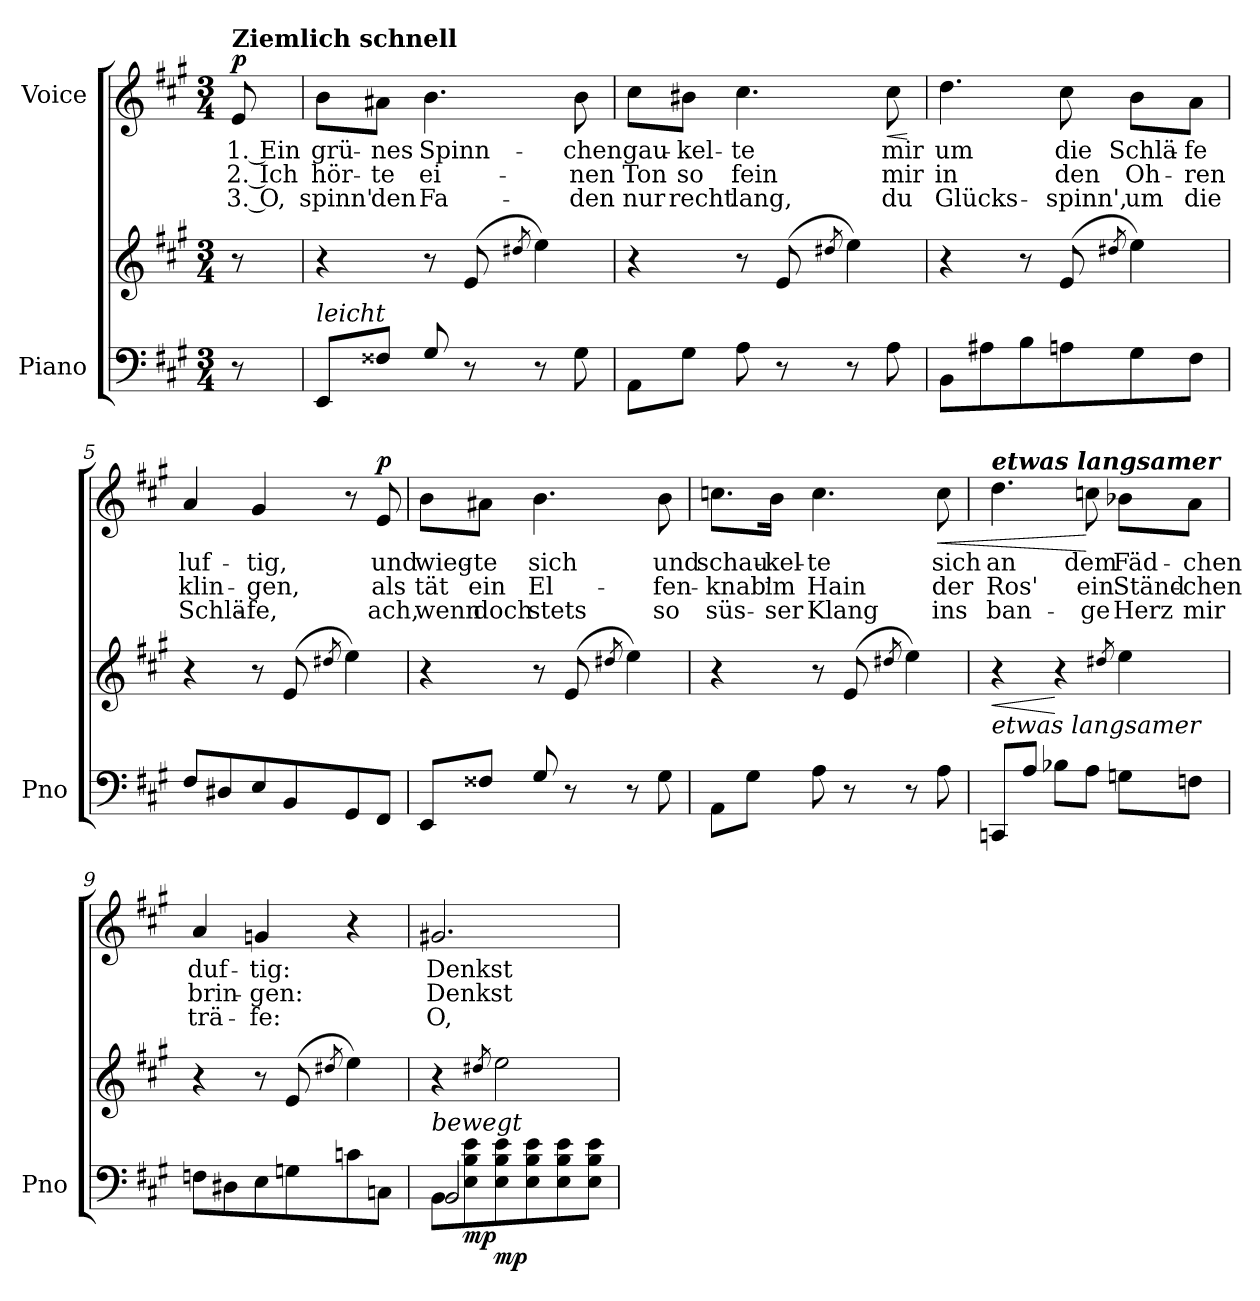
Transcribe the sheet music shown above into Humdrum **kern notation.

**kern	**kern	**dynam	**kern	**text	**text	**text	**dynam
*part2	*part2	*part2	*part1	*part1	*part1	*part1	*part1
*staff3	*staff2	*staff2/3	*staff1	*staff1	*staff1	*staff1	*staff1
*I"Piano	*	*	*I"Voice	*	*	*	*
*I'Pno	*	*	*	*	*	*	*
*clefF4	*clefG2	*	*clefG2	*	*	*	*
*k[f#c#g#]	*k[f#c#g#]	*	*k[f#c#g#]	*	*	*	*
*M3/4	*M3/4	*	*M3/4	*	*	*	*
=1	=1	=1	=1	=1	=1	=1	=1
!	!	!	!LO:TX:a:B:t=Ziemlich schnell	!	!	!	!
!	!	!	!	!LO:LY:b	!LO:LY:b	!LO:LY:b	!LO:DY:a
8r	8r	.	8e/	1. Ein	2. Ich	3. O,	p
=2	=2	=2	=2	=2	=2	=2	=2
!LO:TX:a:i:t=leicht	!	!	!	!	!	!	!
!	!	!	!	!LO:LY:b	!LO:LY:b	!LO:LY:b	!
8EE/L	4r	.	8b\L	grü-	hör-	spinn'	.
!	!	!	!	!LO:LY:b	!LO:LY:b	!LO:LY:b	!
8F##X/J	.	.	8a#X\J	-nes	-te	den	.
!	!	!	!	!LO:LY:b	!LO:LY:b	!LO:LY:b	!
8G#/	8r	.	4.b\	Spinn-	ei-	Fa-	.
8r	(>8e/	.	.	.	.	.	.
.	8qdd#X/	.	.	.	.	.	.
8r	4ee\)	.	.	.	.	.	.
!	!	!	!	!LO:LY:b	!LO:LY:b	!LO:LY:b	!
8G#\	.	.	8b\	-chen	-nen	-den	.
=3	=3	=3	=3	=3	=3	=3	=3
!	!	!	!	!LO:LY:b	!LO:LY:b	!LO:LY:b	!
8AA\L	4r	.	8cc#\L	gau-	Ton	nur	.
!	!	!	!	!LO:LY:b	!LO:LY:b	!LO:LY:b	!
8G#\J	.	.	8b#X\J	-kel-	so	recht	.
!	!	!	!	!LO:LY:b	!LO:LY:b	!LO:LY:b	!
8A\	8r	.	4.cc#\	-te	fein	lang,	.
8r	(>8e/	.	.	.	.	.	.
.	8qdd#X/	.	.	.	.	.	.
8r	4ee\)	.	.	.	.	.	.
!	!	!	!	!LO:LY:b	!LO:LY:b	!LO:LY:b	!LO:HP:b
8A\	.	.	8cc#\	mir	mir	du	<
.	.	.	.	.	.	.	[
!!LO:LB:g=z
=4	=4	=4	=4	=4	=4	=4	=4
!	!	!	!	!LO:LY:b	!LO:LY:b	!LO:LY:b	!
8BB\L	4r	.	4.dd\	um	in	Glücks-	.
8A#X\	.	.	.	.	.	.	.
8B\	8r	.	.	.	.	.	.
!	!	!	!	!LO:LY:b	!LO:LY:b	!LO:LY:b	!
8An\	(>8e/	.	8cc#\	die	den	-spinn',	.
.	8qdd#X/	.	.	.	.	.	.
!	!	!	!	!LO:LY:b	!LO:LY:b	!LO:LY:b	!
8G#\	4ee\)	.	8b\L	Schlä-	Oh-	um	.
!	!	!	!	!LO:LY:b	!LO:LY:b	!LO:LY:b	!
8F#\J	.	.	8a\J	-fe	-ren	die	.
=5	=5	=5	=5	=5	=5	=5	=5
!	!	!	!	!LO:LY:b	!LO:LY:b	!LO:LY:b	!
8F#/L	4r	.	4a/	luf-	klin-	Schlä-	.
8D#X/	.	.	.	.	.	.	.
!	!	!	!	!LO:LY:b	!LO:LY:b	!LO:LY:b	!
8E/	8r	.	4g#/	-tig,	-gen,	-fe,	.
8BB/	(>8e/	.	.	.	.	.	.
.	8qdd#X/	.	.	.	.	.	.
8GG#/	4ee\)	.	8r	.	.	.	.
!	!	!	!	!LO:LY:b	!LO:LY:b	!LO:LY:b	!LO:DY:a
8FF#/J	.	.	8e/	und	als	ach,	p
=6	=6	=6	=6	=6	=6	=6	=6
!	!	!	!	!LO:LY:b	!LO:LY:b	!LO:LY:b	!
8EE/L	4r	.	8b\L	wieg-	tät	wenn	.
!	!	!	!	!LO:LY:b	!LO:LY:b	!LO:LY:b	!
8F##X/J	.	.	8a#X\J	-te	ein	doch	.
!	!	!	!	!LO:LY:b	!LO:LY:b	!LO:LY:b	!
8G#/	8r	.	4.b\	sich	El-	stets	.
8r	(>8e/	.	.	.	.	.	.
.	8qdd#X/	.	.	.	.	.	.
8r	4ee\)	.	.	.	.	.	.
!	!	!	!	!LO:LY:b	!LO:LY:b	!LO:LY:b	!
8G#\	.	.	8b\	und	-fen-	so	.
!!LO:LB:g=z
=7	=7	=7	=7	=7	=7	=7	=7
!	!	!	!	!LO:LY:b	!LO:LY:b	!LO:LY:b	!
8AA\L	4r	.	8.ccn\L	schau-	-knab'	süs-	.
8G#\J	.	.	.	.	.	.	.
!	!	!	!	!LO:LY:b	!LO:LY:b	!LO:LY:b	!
.	.	.	16b\Jk	-kel-	im	-ser	.
!	!	!	!	!LO:LY:b	!LO:LY:b	!LO:LY:b	!
8A\	8r	.	4.cc\	-te	Hain	Klang	.
8r	(>8e/	.	.	.	.	.	.
.	8qdd#X/	.	.	.	.	.	.
8r	4ee\)	.	.	.	.	.	.
!	!	!	!	!LO:LY:b	!LO:LY:b	!LO:LY:b	!LO:HP:b
8A\	.	.	8cc\	sich	der	ins	<
=8	=8	=8	=8	=8	=8	=8	=8
!	!	!	!LO:TX:a:Bi:t=etwas langsamer	!	!	!	!
!LO:TX:a:i:t=etwas langsamer	!	!	!	!	!	!	!
!	!	!LO:HP:b	!	!LO:LY:b	!LO:LY:b	!LO:LY:b	!
8CCn/L	4r	<	4.dd\	an	Ros'	ban-	.
8A/J	.	.	.	.	.	.	.
8B-X\L	4r	[	.	.	.	.	.
!	!	!	!	!LO:LY:b	!LO:LY:b	!LO:LY:b	!
8A\J	.	.	8ccn\	dem	ein	-ge	[
*	*	*	*MM100	*	*	*	*
.	8qdd#X/	.	.	.	.	.	.
!	!	!	!	!LO:LY:b	!LO:LY:b	!LO:LY:b	!
8Gn\L	4ee\	.	8b-X\L	Fäd-	Ständ-	Herz	.
!	!	!	!	!LO:LY:b	!LO:LY:b	!LO:LY:b	!
8Fn\J	.	.	8a\J	-chen	-chen	mir	.
=9	=9	=9	=9	=9	=9	=9	=9
!	!	!	!	!LO:LY:b	!LO:LY:b	!LO:LY:b	!
8Fn\L	4r	.	4a/	duf-	brin-	trä-	.
8D#X\	.	.	.	.	.	.	.
!	!	!	!	!LO:LY:b	!LO:LY:b	!LO:LY:b	!
8E\	8r	.	4gn/	-tig:	-gen:	-fe:	.
8Gn\	(>8e/	.	.	.	.	.	.
.	8qdd#X/	.	.	.	.	.	.
8cn\	4ee\)	.	4r	.	.	.	.
8Cn\J	.	.	.	.	.	.	.
!!LO:PB:g=z
=10	=10	=10	=10	=10	=10	=10	=10
*	*	*	*MM130	*	*	*	*
*^	*	*	*	*	*	*	*
!LO:TX:a:i:t=bewegt	!	!	!	!	!	!	!	!
!	!	!	!	!	!LO:LY:b	!LO:LY:b	!LO:LY:b	!LO:DY:a
!	!	!	!	!	!	!	!	!LO:DY:n=1:a
8BB\L	2BB/	4r	.	2.g#X/	Denkst	Denkst	O,	mf other-dynamics
!	!	!	!LO:DY:b=2	!	!	!	!	!
8E\ 8B\ 8e\	.	.	mp	.	.	.	.	.
.	.	8qdd#X/	.	.	.	.	.	.
!	!	!	!LO:DY:b=2	!	!	!	!	!
8E\ 8B\ 8e\	.	2ee\	mp	.	.	.	.	.
8E\ 8B\ 8e\	.	.	.	.	.	.	.	.
8E\ 8B\ 8e\	4ryy	.	.	.	.	.	.	.
8E\ 8B\ 8e\J	.	.	.	.	.	.	.	.
*v	*v	*	*	*	*	*	*	*
=	=	=	=	=	=	=	=
*-	*-	*-	*-	*-	*-	*-	*-
